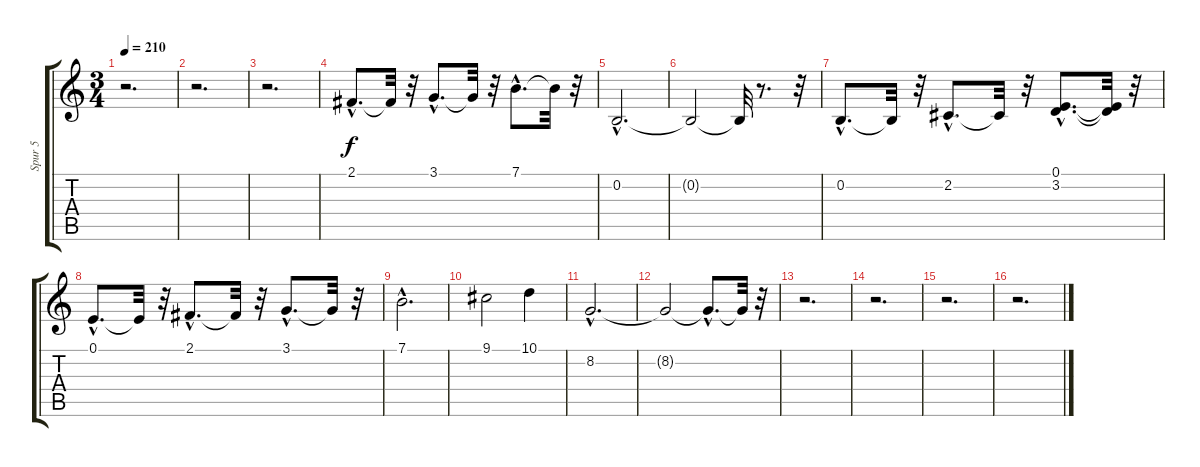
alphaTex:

\track ("Spur 5" "Spur 5") {instrument recorder}
\staff {score tabs}
\tuning (E4 B3 G3 D3 A2 E2) {hide}
\ts (3 4)
\tempo 210
\clef g2
\ks c
r.2{d dy f} |
r.2{d} |
r.2{d} |
2.1{hac}.8{d} 2.1{t}.32 r.32 3.1{hac}.8{d} 3.1{t}.32 r.32 7.1{hac}.8{d} 7.1{t}.32 r.32 |
0.2{hac}.2{d} |
0.2{t}.2 0.2{t}.32 r.8{d} r.32 |
0.2{hac}.8{d} 0.2{t}.32 r.32 2.2{hac}.8{d} 2.2{t}.32 r.32 (0.1{hac} 3.2{hac}).8{d} (0.1{t} 3.2{t}).32 r.32 |
0.1{hac}.8{d} 0.1{t}.32 r.32 2.1{hac}.8{d} 2.1{t}.32 r.32 3.1{hac}.8{d} 3.1{t}.32 r.32 |
7.1{hac}.2{d} |
9.1.2 10.1.4 |
8.2{hac}.2{d} |
8.2{t}.2 8.2{hac t}.8{d} 8.2{t}.32 r.32 |
r.2{d} |
r.2{d} |
r.2{d} |
r.2{d}
